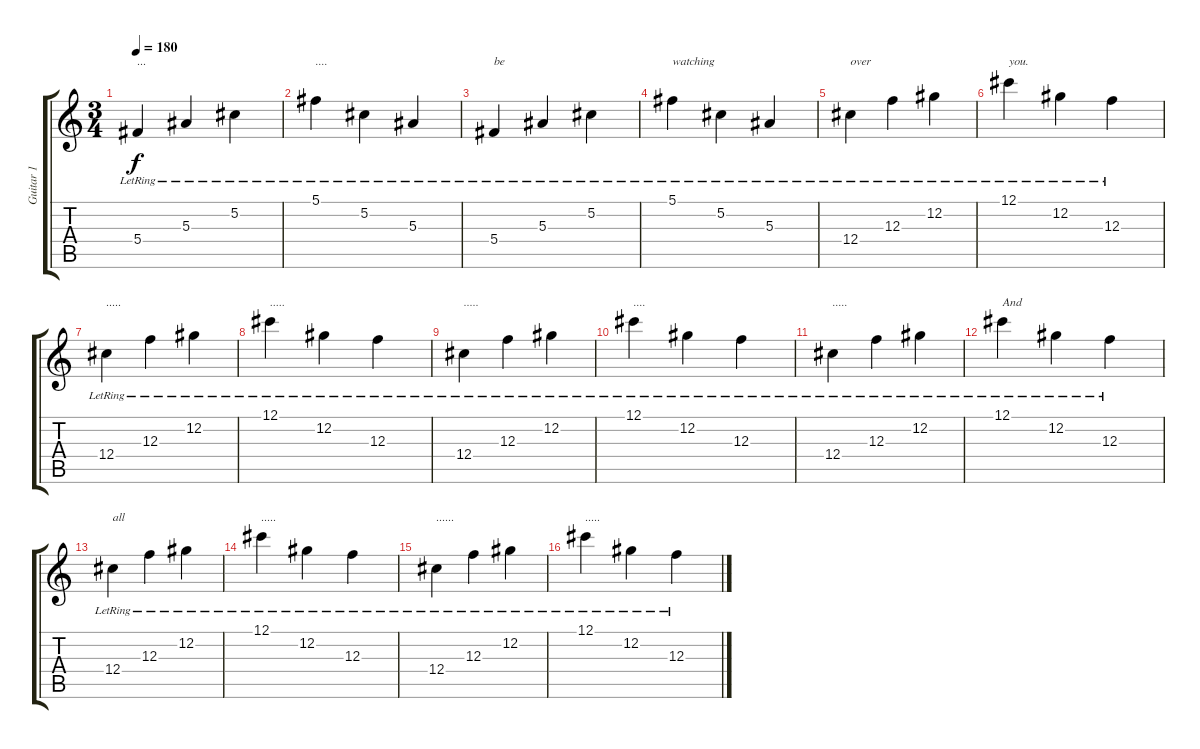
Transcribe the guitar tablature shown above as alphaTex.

\track ("Guitar 1" "Guitar 1") {instrument acousticguitarsteel}
\staff {score tabs}
\tuning (Db4 Ab3 F3 Db3 Ab2 Db2) {hide}
\ts (3 4)
\tempo 180
\clef g2
\ks c
5.4{lr}.4{txt "..." dy f} 5.3{lr}.4 5.2{lr}.4 |
5.1{lr}.4{txt "...."} 5.2{lr}.4 5.3{lr}.4 |
5.4{lr}.4{txt "be"} 5.3{lr}.4 5.2{lr}.4 |
5.1{lr}.4{txt "watching"} 5.2{lr}.4 5.3{lr}.4 |
12.4{lr}.4{txt "over"} 12.3{lr}.4 12.2{lr}.4 |
12.1{lr}.4{txt "you."} 12.2{lr}.4 12.3{lr}.4 |
12.4{lr}.4{txt "....."} 12.3{lr}.4 12.2{lr}.4 |
12.1{lr}.4{txt "....."} 12.2{lr}.4 12.3{lr}.4 |
12.4{lr}.4{txt "....."} 12.3{lr}.4 12.2{lr}.4 |
12.1{lr}.4{txt "...."} 12.2{lr}.4 12.3{lr}.4 |
12.4{lr}.4{txt "....."} 12.3{lr}.4 12.2{lr}.4 |
12.1{lr}.4{txt "And"} 12.2{lr}.4 12.3{lr}.4 |
12.4{lr}.4{txt "all"} 12.3{lr}.4 12.2{lr}.4 |
12.1{lr}.4{txt "....."} 12.2{lr}.4 12.3{lr}.4 |
12.4{lr}.4{txt "......"} 12.3{lr}.4 12.2{lr}.4 |
12.1{lr}.4{txt "....."} 12.2{lr}.4 12.3{lr}.4
